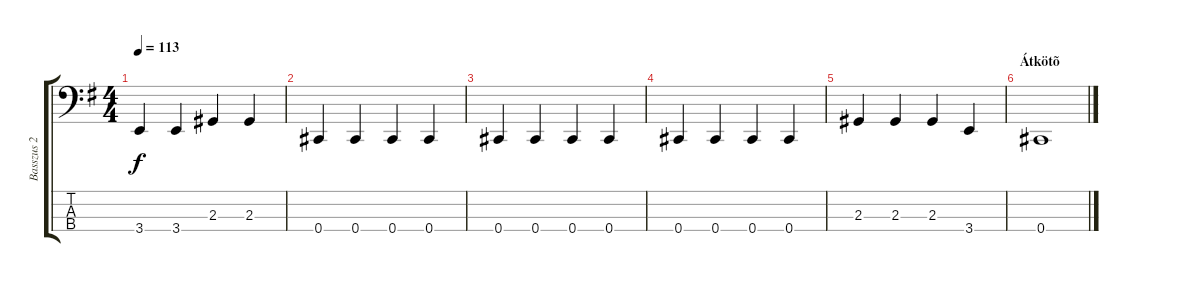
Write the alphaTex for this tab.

\track ("Basszus 2 Basszus" "Basszus 2 ") {instrument electricbassfinger}
\staff {score tabs}
\tuning (E2 B1 Gb1 Db1) {hide}
\ts (4 4)
\tempo 113
\clef f4
\ks g
3.4.4{dy f} 3.4.4 2.3.4 2.3.4 |
0.4.4 0.4.4 0.4.4 0.4.4 |
0.4.4 0.4.4 0.4.4 0.4.4 |
0.4.4 0.4.4 0.4.4 0.4.4 |
2.3.4 2.3.4 2.3.4 3.4.4 |
\section ("" "Átkötõ")
0.4.1
